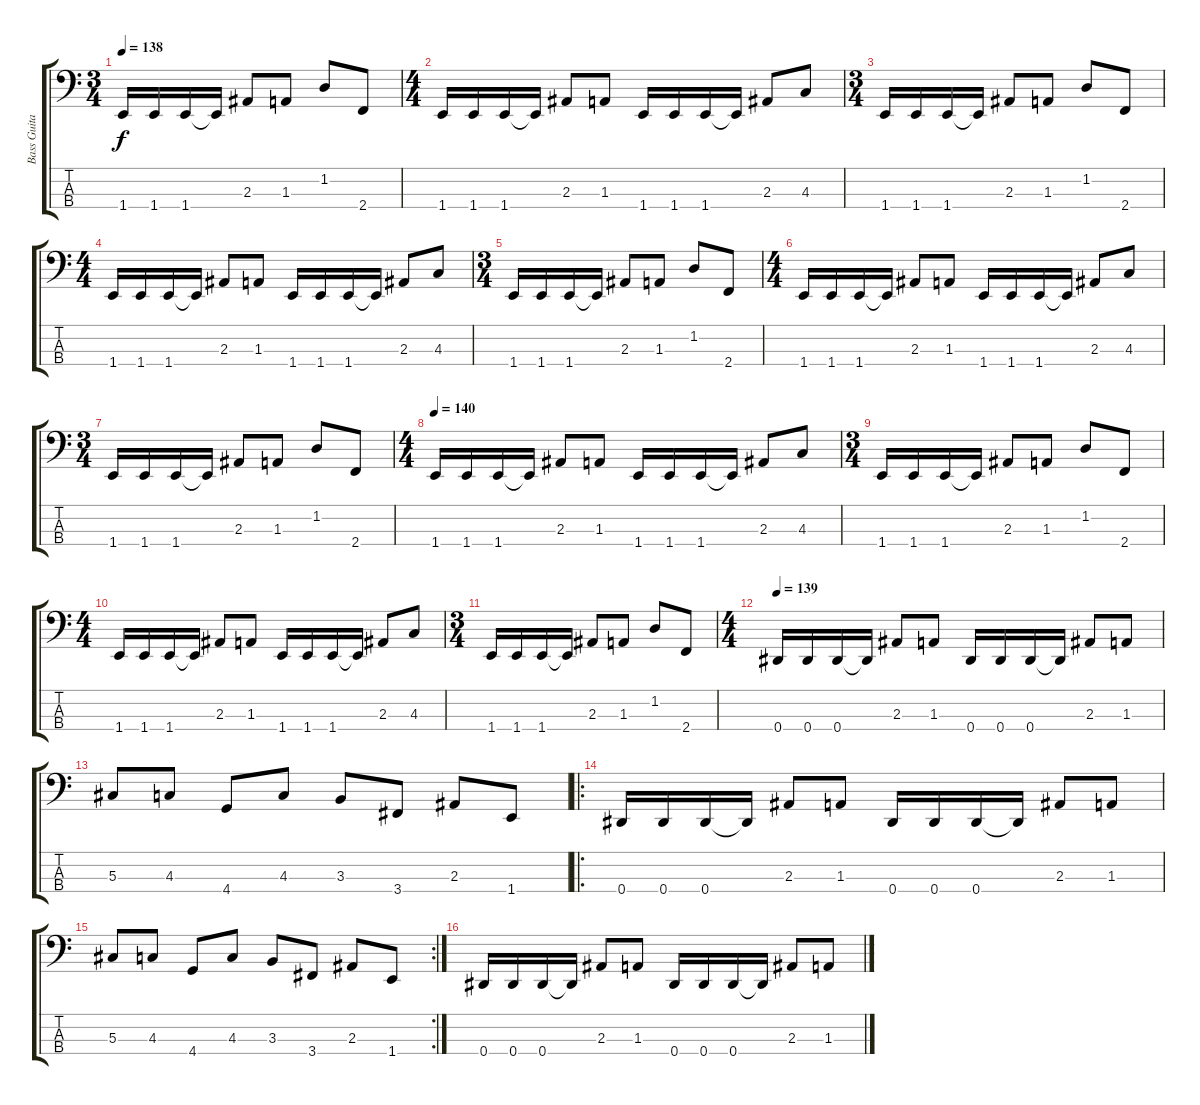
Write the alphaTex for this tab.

\track ("Bass Guitar" "Bass Guita") {instrument electricbassfinger}
\staff {score tabs}
\tuning (Gb2 Db2 Ab1 Eb1) {hide}
\ts (3 4)
\tempo 138
\clef f4
\ks c
1.4.16{dy f} 1.4.16 1.4.16 1.4{t}.16 2.3.8 1.3.8 1.2.8 2.4.8 |
\ts (4 4)
1.4.16 1.4.16 1.4.16 1.4{t}.16 2.3.8 1.3.8 1.4.16 1.4.16 1.4.16 1.4{t}.16 2.3.8 4.3.8 |
\ts (3 4)
1.4.16 1.4.16 1.4.16 1.4{t}.16 2.3.8 1.3.8 1.2.8 2.4.8 |
\ts (4 4)
1.4.16 1.4.16 1.4.16 1.4{t}.16 2.3.8 1.3.8 1.4.16 1.4.16 1.4.16 1.4{t}.16 2.3.8 4.3.8 |
\ts (3 4)
1.4.16 1.4.16 1.4.16 1.4{t}.16 2.3.8 1.3.8 1.2.8 2.4.8 |
\ts (4 4)
1.4.16 1.4.16 1.4.16 1.4{t}.16 2.3.8 1.3.8 1.4.16 1.4.16 1.4.16 1.4{t}.16 2.3.8 4.3.8 |
\ts (3 4)
1.4.16 1.4.16 1.4.16 1.4{t}.16 2.3.8 1.3.8 1.2.8 2.4.8 |
\ts (4 4)
\tempo 140
1.4.16 1.4.16 1.4.16 1.4{t}.16 2.3.8 1.3.8 1.4.16 1.4.16 1.4.16 1.4{t}.16 2.3.8 4.3.8 |
\ts (3 4)
1.4.16 1.4.16 1.4.16 1.4{t}.16 2.3.8 1.3.8 1.2.8 2.4.8 |
\ts (4 4)
1.4.16 1.4.16 1.4.16 1.4{t}.16 2.3.8 1.3.8 1.4.16 1.4.16 1.4.16 1.4{t}.16 2.3.8 4.3.8 |
\ts (3 4)
1.4.16 1.4.16 1.4.16 1.4{t}.16 2.3.8 1.3.8 1.2.8 2.4.8 |
\ts (4 4)
\tempo 139
0.4.16 0.4.16 0.4.16 0.4{t}.16 2.3.8 1.3.8 0.4.16 0.4.16 0.4.16 0.4{t}.16 2.3.8 1.3.8 |
5.3.8 4.3.8 4.4.8 4.3.8 3.3.8 3.4.8 2.3.8 1.4.8 |
\ro
0.4.16 0.4.16 0.4.16 0.4{t}.16 2.3.8 1.3.8 0.4.16 0.4.16 0.4.16 0.4{t}.16 2.3.8 1.3.8 |
\rc 2
5.3.8 4.3.8 4.4.8 4.3.8 3.3.8 3.4.8 2.3.8 1.4.8 |
0.4.16 0.4.16 0.4.16 0.4{t}.16 2.3.8 1.3.8 0.4.16 0.4.16 0.4.16 0.4{t}.16 2.3.8 1.3.8
